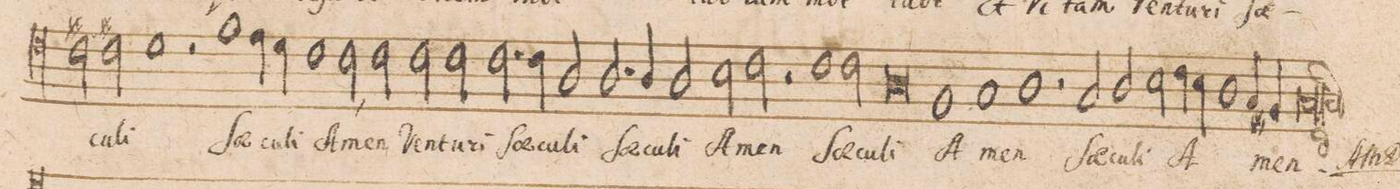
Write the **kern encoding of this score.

**kern	**text
*I"ALTVS.	*
*clefC4	*
*k[]	*
*met(C|)	*
*M2/1	*
2c#X\	.
2c#X\	-cu-
1d	-li
=193-	=193-
2rd	.
1f	Sae-
4e\	-cu-
4d\	-li
=194-	=194-
1cny	A-
2c,<\	-men
2c\	Ven-
=195-	=195-
2c\	-tu-
2c\	-ri
2.c\	Sae-
4c\	-cu-
=196-	=196-
2A/	-li
2.A/	Sae-
4A/	-cu-
2A/	-li
=197-	=197-
2B\	A-
2c\	-men
2r	.
1c	Sae-
=198-	=198-
2c\	-cu-
0A	-li
=199-	=199-
1Fny	A-
=200-	=200-
1G	.
1A	-men
=201-	=201-
2r	.
2G/	Sae-
2A/	-cu-
2B\	-li
=202-	=202-
4c\	A-
4B\	.
1A	.
4G/	.
4F#X/	.
=203-	=203-
0Gl;	-men.
==	==
*-	*-
